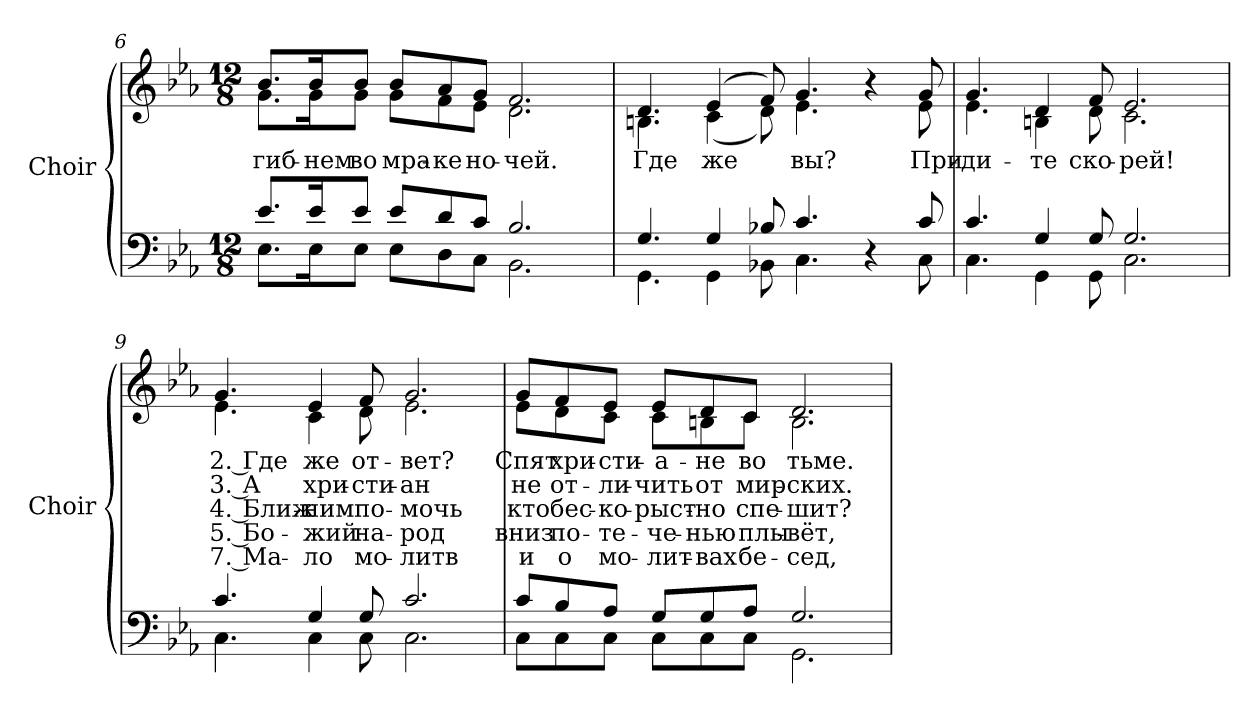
**kern	**kern	**text	**text	**text	**text	**text
*part1	*part1	*part1	*part1	*part1	*part1	*part1
*staff2	*staff1	*staff1	*staff1	*staff1	*staff1	*staff1
*I"Choir	*	*	*	*	*	*
*I'Choir	*	*	*	*	*	*
!!LO:LB:g=z
*clefF4	*clefG2	*	*	*	*	*
*k[b-e-a-]	*k[b-e-a-]	*	*	*	*	*
*c:	*c:	*	*	*	*	*
*M12/8	*M12/8	*	*	*	*	*
=6	=6	=6	=6	=6	=6	=6
*^	*	*	*	*	*	*
!	!	!	!LO:LY:b:color=#000000	!	!	!	!
*	*	*^	*	*	*	*	*
8.e-i/L	8.E-i\L	8.b-i/L	8.gi\L	гиб-	.	.	.	.
!	!	!	!	!LO:LY:b:color=#000000	!	!	!	!
16e-i/K	16E-i\K	16b-i/K	16gi\K	-нем	.	.	.	.
!	!	!	!	!LO:LY:b:color=#000000	!	!	!	!
8e-i/J	8E-i\J	8b-i/J	8gi\J	во	.	.	.	.
!	!	!	!	!LO:LY:b:color=#000000	!	!	!	!
8e-i/L	8E-i\L	8b-i/L	8gi\L	мра-	.	.	.	.
!	!	!	!	!LO:LY:b:color=#000000	!	!	!	!
8di/	8Di\	8a-i/	8fi\	-ке	.	.	.	.
!	!	!	!	!LO:LY:b:color=#000000	!	!	!	!
8ci/J	8Ci\J	8gi/J	8e-i\J	но-	.	.	.	.
!	!	!	!	!LO:LY:b:color=#000000	!	!	!	!
2.B-i/	2.BB-i\	2.fi/	2.di\	-чей.	.	.	.	.
=7	=7	=7	=7	=7	=7	=7	=7	=7
!	!	!	!	!LO:LY:b:color=#000000	!	!	!	!
4.Gi/	4.GGi\	4.di/	4.Bni\	Где	.	.	.	.
!	!	!	!	!LO:LY:b:color=#000000	!	!	!	!
4Gi/	4GGi\	(4e-i/	(4ci\	же	.	.	.	.
8B-Xi/	8BB-Xi\	8fi/)	8di\)	.	.	.	.	.
!	!	!	!	!LO:LY:b:color=#000000	!	!	!	!
4.ci/	4.Ci\	4.gi/	4.e-i\	вы?	.	.	.	.
4r	4ryy	4r	4ryy	.	.	.	.	.
!	!	!	!	!LO:LY:b:color=#000000	!	!	!	!
8ci/	8Ci\	8gi/	8e-i\	При-	.	.	.	.
=8	=8	=8	=8	=8	=8	=8	=8	=8
!	!	!	!	!LO:LY:b:color=#000000	!	!	!	!
4.ci/	4.Ci\	4.gi/	4.e-i\	-ди-	.	.	.	.
!	!	!	!	!LO:LY:b:color=#000000	!	!	!	!
4Gi/	4GGi\	4di/	4Bni\	-те	.	.	.	.
!	!	!	!	!LO:LY:b:color=#000000	!	!	!	!
8Gi/	8GGi\	8fi/	8di\	ско-	.	.	.	.
!	!	!	!	!LO:LY:b:color=#000000	!	!	!	!
2.Gi/	2.Ci\	2.e-i/	2.ci\	-рей!	.	.	.	.
!!LO:LB:g=z	!!
=9	=9	=9	=9	=9	=9	=9	=9	=9
!	!	!	!	!LO:LY:b:color=#000000	!LO:LY:b:color=#000000	!LO:LY:b:color=#000000	!LO:LY:b:color=#000000	!LO:LY:b:color=#000000
4.ci/	4.Ci\	4.gi/	4.e-i\	2. Где	3. А	4. Ближ-	5. Бо-	7. Ма-
!	!	!	!	!LO:LY:b:color=#000000	!LO:LY:b:color=#000000	!LO:LY:b:color=#000000	!LO:LY:b:color=#000000	!LO:LY:b:color=#000000
4Gi/	4Ci\	4e-i/	4ci\	же	хри-	-ним	-жий	-ло
!	!	!	!	!LO:LY:b:color=#000000	!LO:LY:b:color=#000000	!LO:LY:b:color=#000000	!LO:LY:b:color=#000000	!LO:LY:b:color=#000000
8Gi/	8Ci\	8fi/	8di\	от-	-сти-	по-	на-	мо-
!	!	!	!	!LO:LY:b:color=#000000	!LO:LY:b:color=#000000	!LO:LY:b:color=#000000	!LO:LY:b:color=#000000	!LO:LY:b:color=#000000
2.ci/	2.Ci\	2.gi/	2.e-i\	-вет?	-ан	-мочь	-род	-литв
=10	=10	=10	=10	=10	=10	=10	=10	=10
!	!	!	!	!LO:LY:b:color=#000000	!LO:LY:b:color=#000000	!LO:LY:b:color=#000000	!LO:LY:b:color=#000000	!LO:LY:b:color=#000000
8ci/L	8Ci\L	8gi/L	8e-i\L	Спят	не	кто	вниз	и
!	!	!	!	!LO:LY:b:color=#000000	!LO:LY:b:color=#000000	!LO:LY:b:color=#000000	!LO:LY:b:color=#000000	!LO:LY:b:color=#000000
8B-i/	8Ci\	8fi/	8di\	хри-	от-	бес-	по-	о
!	!	!	!	!LO:LY:b:color=#000000	!LO:LY:b:color=#000000	!LO:LY:b:color=#000000	!LO:LY:b:color=#000000	!LO:LY:b:color=#000000
8A-i/J	8Ci\J	8e-i/J	8ci\J	-сти-	-ли-	-ко-	-те-	мо-
!	!	!	!	!LO:LY:b:color=#000000	!LO:LY:b:color=#000000	!LO:LY:b:color=#000000	!LO:LY:b:color=#000000	!LO:LY:b:color=#000000
8Gi/L	8Ci\L	8e-i/L	8ci\L	-а-	-чить	-рыст-	-че-	-лит-
!	!	!	!	!LO:LY:b:color=#000000	!LO:LY:b:color=#000000	!LO:LY:b:color=#000000	!LO:LY:b:color=#000000	!LO:LY:b:color=#000000
8Gi/	8Ci\	8di/	8Bni\	-не	от	-но	-нью	-вах
!	!	!	!	!LO:LY:b:color=#000000	!LO:LY:b:color=#000000	!LO:LY:b:color=#000000	!LO:LY:b:color=#000000	!LO:LY:b:color=#000000
8A-i/J	8Ci\J	8ci/J	8ci\J	во	мир-	спе-	плы-	бе-
!	!	!	!	!LO:LY:b:color=#000000	!LO:LY:b:color=#000000	!LO:LY:b:color=#000000	!LO:LY:b:color=#000000	!LO:LY:b:color=#000000
2.Gi/	2.GGi\	2.di/	2.Bi\	тьме.	-ских.	-шит?	-вёт,	-сед,
*v	*v	*	*	*	*	*	*	*
*	*v	*v	*	*	*	*	*
=	=	=	=	=	=	=
*-	*-	*-	*-	*-	*-	*-
